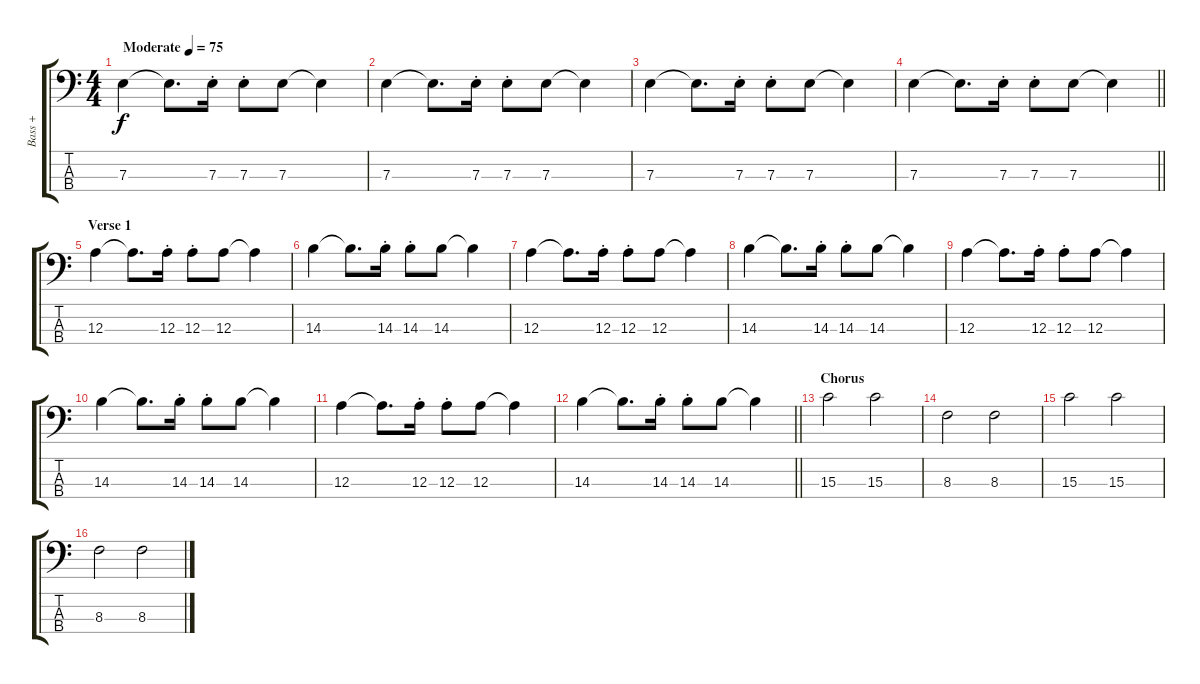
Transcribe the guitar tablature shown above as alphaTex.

\track ("Bass +" "Bass +") {instrument electricbassfinger}
\staff {score tabs}
\tuning (G2 D2 A1 E1) {hide}
\ts (4 4)
\tempo (75 "Moderate")
\clef f4
\ks c
7.3.4{dy f instrument electricbassfinger} 7.3{t}.8{d} 7.3{st}.16 7.3{st}.8 7.3.8 7.3{t}.4 |
7.3.4 7.3{t}.8{d} 7.3{st}.16 7.3{st}.8 7.3.8 7.3{t}.4 |
7.3.4 7.3{t}.8{d} 7.3{st}.16 7.3{st}.8 7.3.8 7.3{t}.4 |
\barLineRight lightlight
7.3.4 7.3{t}.8{d} 7.3{st}.16 7.3{st}.8 7.3.8 7.3{t}.4 |
\section ("" "Verse 1")
12.3.4 12.3{t}.8{d} 12.3{st}.16 12.3{st}.8 12.3.8 12.3{t}.4 |
14.3.4 14.3{t}.8{d} 14.3{st}.16 14.3{st}.8 14.3.8 14.3{t}.4 |
12.3.4 12.3{t}.8{d} 12.3{st}.16 12.3{st}.8 12.3.8 12.3{t}.4 |
14.3.4 14.3{t}.8{d} 14.3{st}.16 14.3{st}.8 14.3.8 14.3{t}.4 |
12.3.4 12.3{t}.8{d} 12.3{st}.16 12.3{st}.8 12.3.8 12.3{t}.4 |
14.3.4 14.3{t}.8{d} 14.3{st}.16 14.3{st}.8 14.3.8 14.3{t}.4 |
12.3.4 12.3{t}.8{d} 12.3{st}.16 12.3{st}.8 12.3.8 12.3{t}.4 |
\barLineRight lightlight
14.3.4 14.3{t}.8{d} 14.3{st}.16 14.3{st}.8 14.3.8 14.3{t}.4 |
\section ("" "Chorus")
15.3.2 15.3.2 |
8.3.2 8.3.2 |
15.3.2 15.3.2 |
8.3.2 8.3.2
